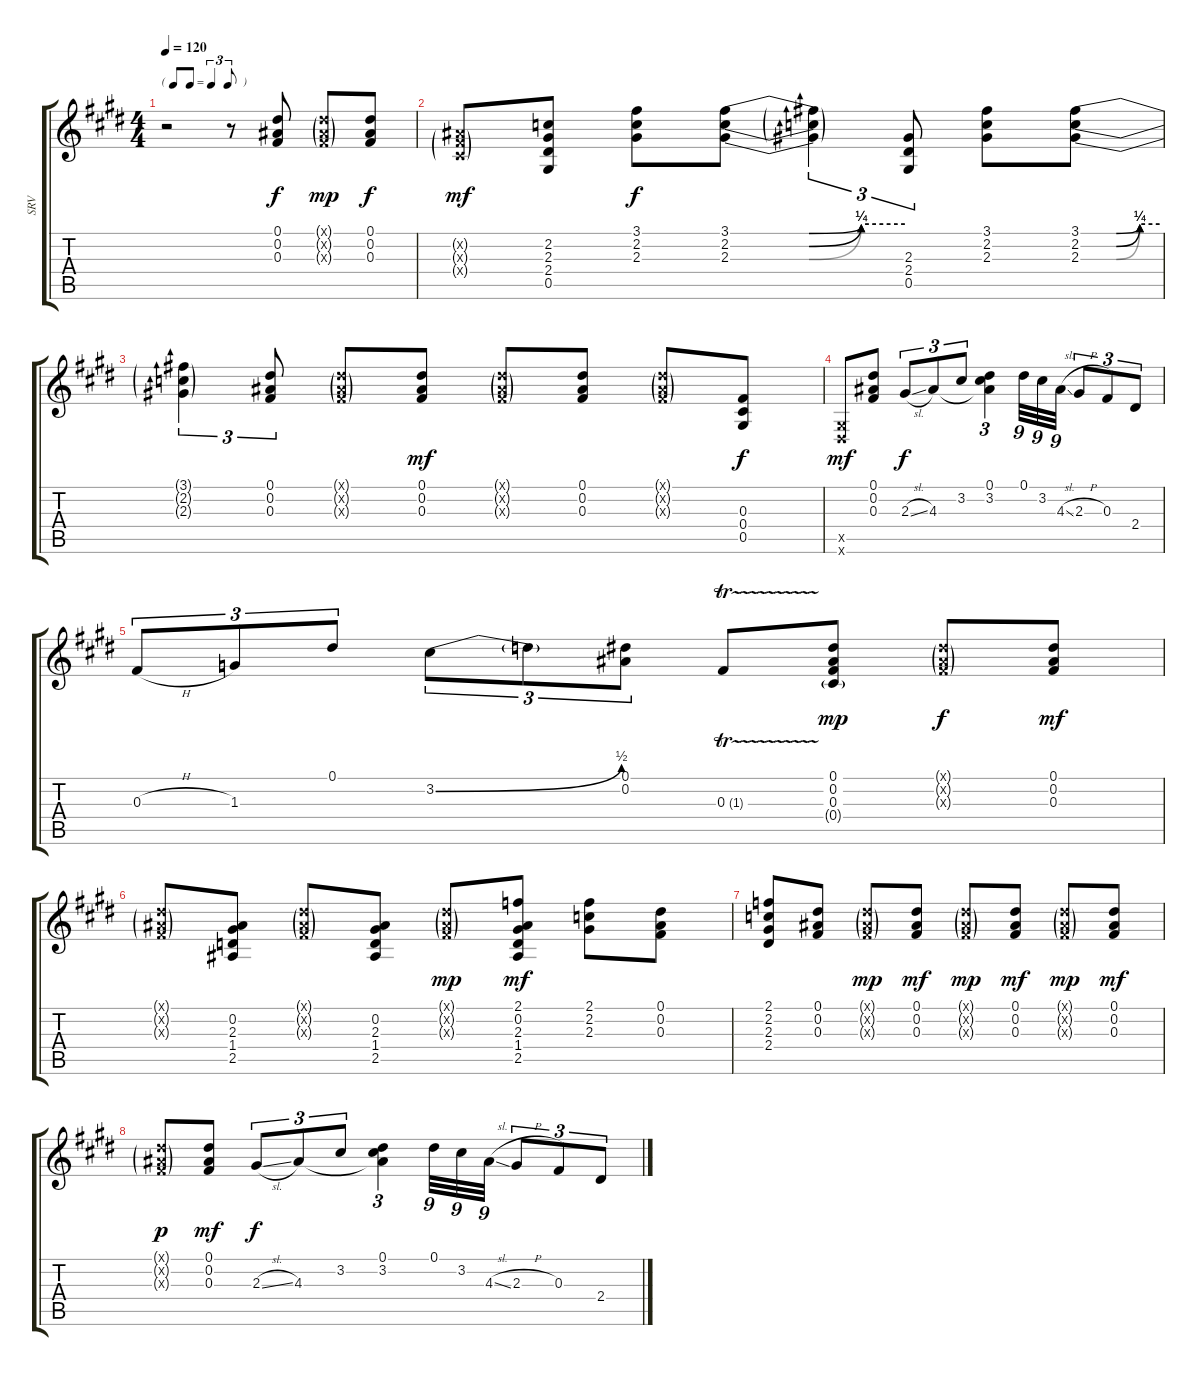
\track ("SRV" "SRV") {instrument overdrivenguitar}
\staff {score tabs}
\tuning (Eb4 Bb3 Gb3 Db3 Ab2 Eb2) {hide}
\ts (4 4)
\tf triplet8th
\tempo 120
\clef g2
\ks e
r.2{dy f} r.8 (0.1 0.2 0.3).8 (0.1{g x} 0.2{g x} 0.3{g x}).8{dy mp} (0.1 0.2 0.3).8{dy f} |
(0.2{g x} 0.3{g x} 0.4{g x}).8{dy mf} (2.2 2.3 2.4 0.5).8 (3.1 2.2 2.3).8{dy f} (3.1{be (custom 0 0 27 0 45 1 60 1)} 2.2{be (custom 0 0 27 0 45 1 60 1)} 2.3{be (custom 0 0 27 0 45 1 60 1)}).8 (3.1{t} 2.2{t} 2.3{t}).4{tu (3 2)} (2.3 2.4 0.5).8{tu (3 2)} (3.1 2.2 2.3).8 (3.1{be (custom 0 0 27 0 45 1 60 1)} 2.2{be (custom 0 0 27 0 45 1 60 1)} 2.3{be (custom 0 0 27 0 45 1 60 1)}).8 |
(3.1{t} 2.2{t} 2.3{t}).4{tu (3 2)} (0.1 0.2 0.3).8{tu (3 2)} (0.1{g x} 0.2{g x} 0.3{g x}).8 (0.1 0.2 0.3).8{dy mf} (0.1{g x} 0.2{g x} 0.3{g x}).8 (0.1 0.2 0.3).8 (0.1{g x} 0.2{g x} 0.3{g x}).8 (0.3 0.4 0.5).8{dy f} |
(0.5{x} 0.6{x}).8{dy mf} (0.1 0.2 0.3).8 2.3{sl}.8{tu (3 2) dy f} 4.3.8{tu (3 2)} 3.2.8{tu (3 2)} (0.1 3.2 4.3{t}).4{tu (3 2)} 0.1.32{tu (9 8)} 3.2.32{tu (9 8)} 4.3{sl}.32{tu (9 8)} 2.3{h}.8{tu (3 2)} 0.3.8{tu (3 2)} 2.4.8{tu (3 2)} |
0.3{h}.8{tu (3 2)} 1.3.8{tu (3 2)} 0.1.8{tu (3 2)} 3.2{be (bend 0 0 60 2)}.8{tu (3 2)} 3.2{t}.8{tu (3 2)} (0.1 0.2).8{tu (3 2)} 0.3{tr (1 16)}.8 (0.1 0.2 0.3 0.4{g}).8{dy mp} (0.1{g x} 0.2{g x} 0.3{g x}).8{dy f} (0.1 0.2 0.3).8{dy mf} |
(0.1{g x} 0.2{g x} 0.3{g x}).8 (0.2 2.3 1.4 2.5).8 (0.1{g x} 0.2{g x} 0.3{g x}).8 (0.2 2.3 1.4 2.5).8 (0.1{g x} 0.2{g x} 0.3{g x}).8{dy mp} (2.1 0.2 2.3 1.4 2.5).8{dy mf} (2.1 2.2 2.3).8 (0.1 0.2 0.3).8 |
(2.1 2.2 2.3 2.4).8 (0.1 0.2 0.3).8 (0.1{g x} 0.2{g x} 0.3{g x}).8{dy mp} (0.1 0.2 0.3).8{dy mf} (0.1{g x} 0.2{g x} 0.3{g x}).8{dy mp} (0.1 0.2 0.3).8{dy mf} (0.1{g x} 0.2{g x} 0.3{g x}).8{dy mp} (0.1 0.2 0.3).8{dy mf} |
(0.1{g x} 0.2{g x} 0.3{g x}).8{dy p} (0.1 0.2 0.3).8{dy mf} 2.3{sl}.8{tu (3 2) dy f} 4.3.8{tu (3 2)} 3.2.8{tu (3 2)} (0.1 3.2 4.3{t}).4{tu (3 2)} 0.1.32{tu (9 8)} 3.2.32{tu (9 8)} 4.3{sl}.32{tu (9 8)} 2.3{h}.8{tu (3 2)} 0.3.8{tu (3 2)} 2.4.8{tu (3 2)}
